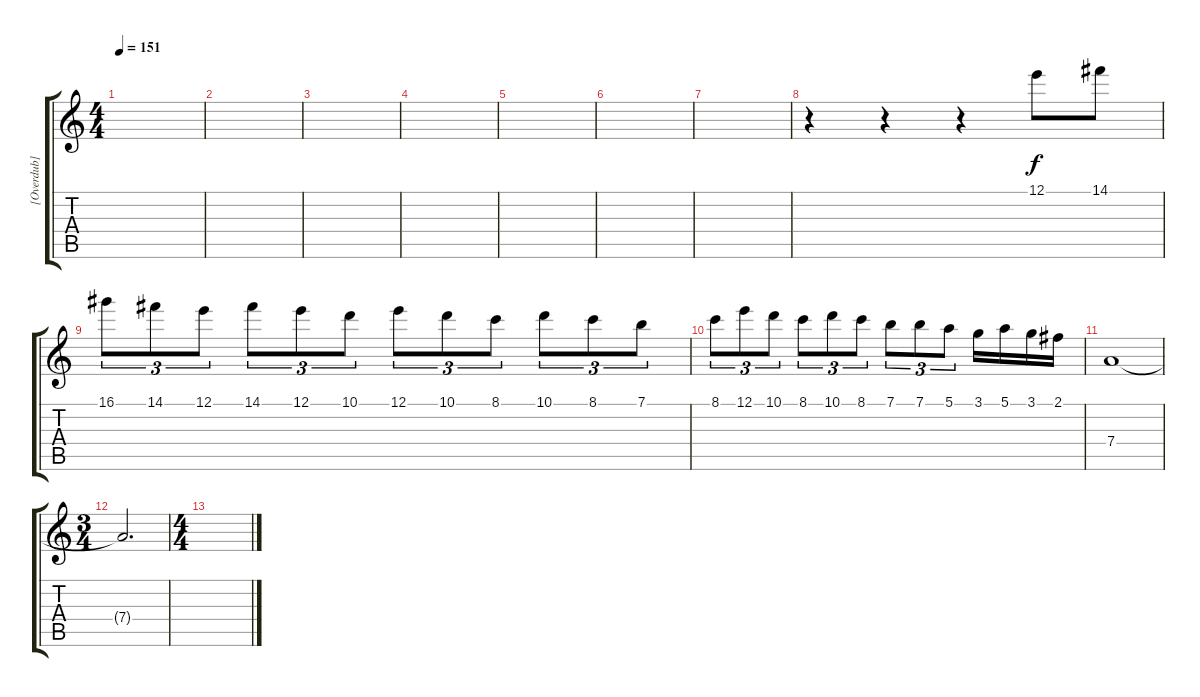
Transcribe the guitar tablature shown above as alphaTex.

\track ("[Overdub]" "[Overdub]") {instrument distortionguitar}
\staff {score tabs}
\tuning (E4 B3 G3 D3 A2 E2) {hide}
\ts (4 4)
\tempo 151
\clef g2
\ks c
|
|
|
|
|
|
|
r.4 r.4 r.4 12.1.8{dy f volume 15 balance 8} 14.1.8 |
16.1.8{tu (3 2)} 14.1.8{tu (3 2)} 12.1.8{tu (3 2)} 14.1.8{tu (3 2)} 12.1.8{tu (3 2)} 10.1.8{tu (3 2)} 12.1.8{tu (3 2)} 10.1.8{tu (3 2)} 8.1.8{tu (3 2)} 10.1.8{tu (3 2)} 8.1.8{tu (3 2)} 7.1.8{tu (3 2)} |
8.1.8{tu (3 2)} 12.1.8{tu (3 2)} 10.1.8{tu (3 2)} 8.1.8{tu (3 2)} 10.1.8{tu (3 2)} 8.1.8{tu (3 2)} 7.1.8{tu (3 2)} 7.1.8{tu (3 2)} 5.1.8{tu (3 2)} 3.1.16 5.1.16 3.1.16 2.1.16 |
7.4.1{volume 14 balance 15} |
\ts (3 4)
7.4{t}.2{d} |
\ts (4 4)
